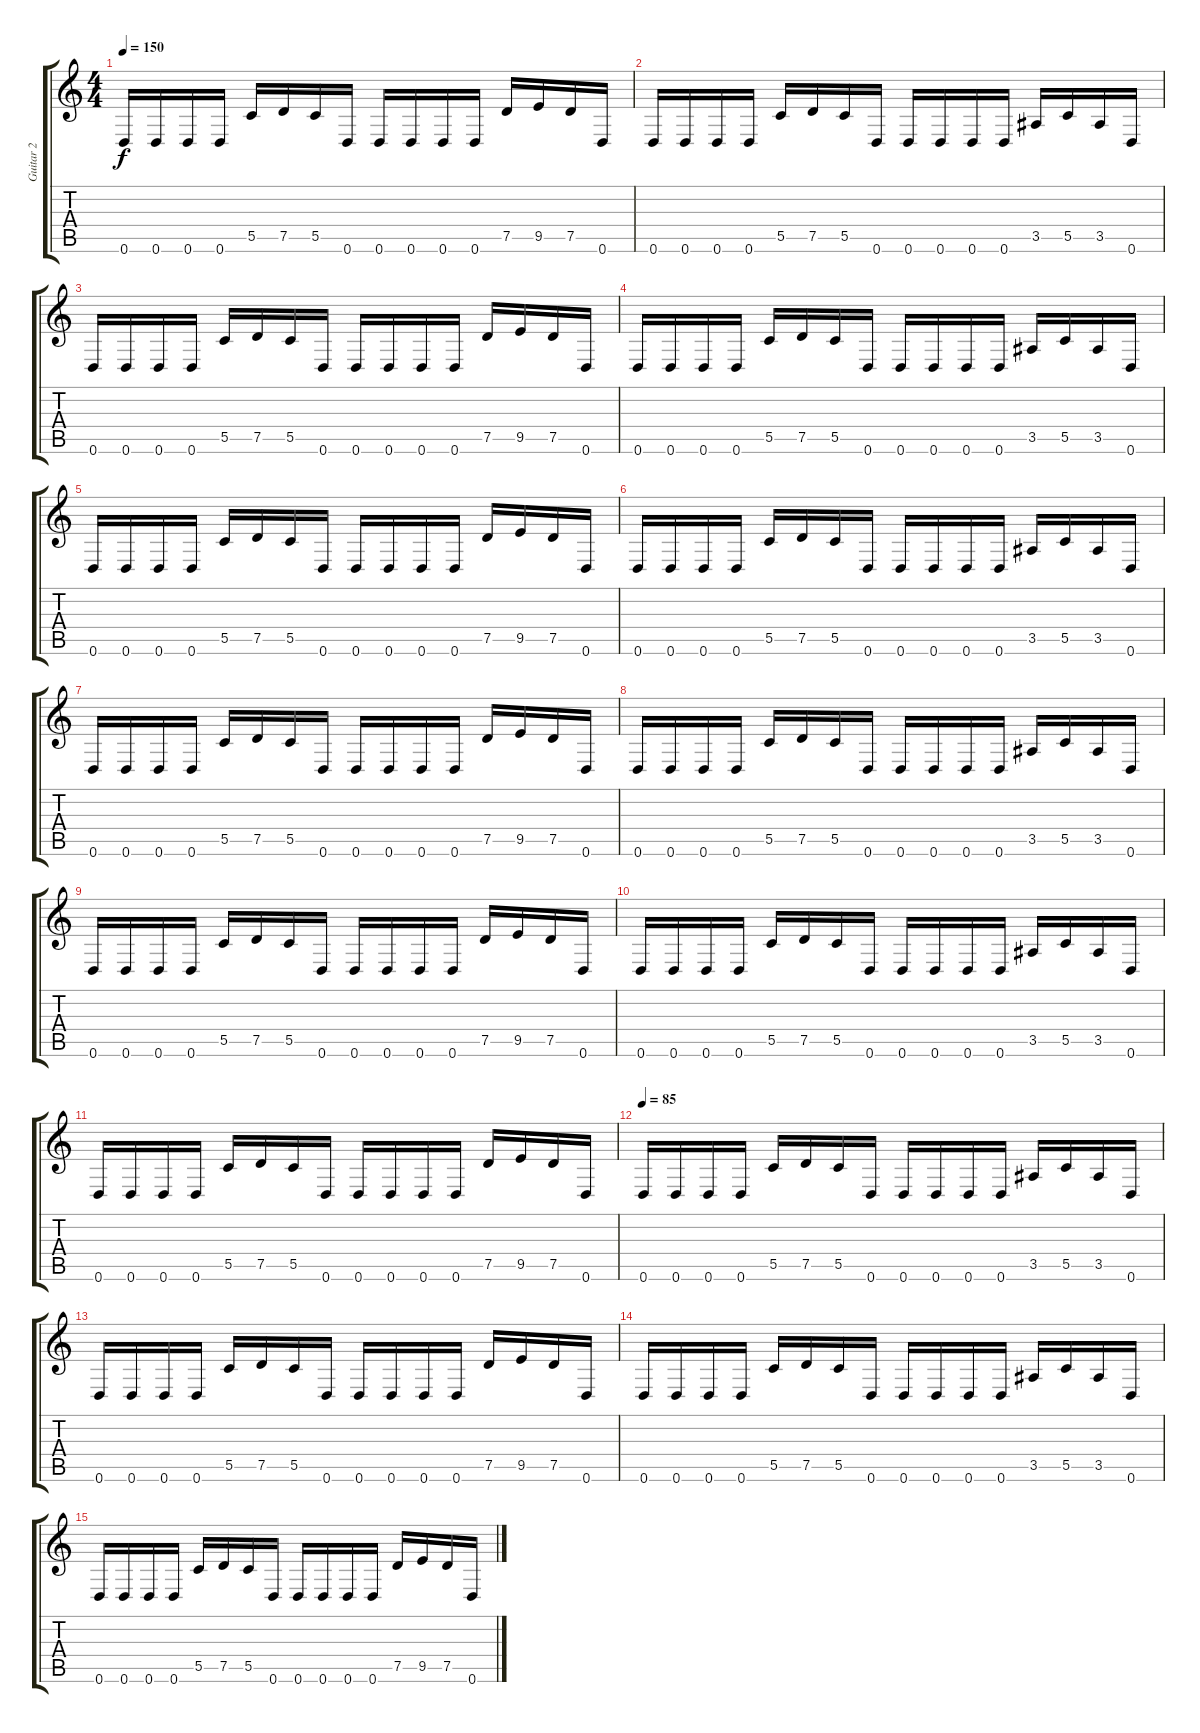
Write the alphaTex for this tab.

\track ("Guitar 2" "Guitar 2") {instrument distortionguitar}
\staff {score tabs}
\tuning (D4 A3 F3 C3 G2 D2) {hide}
\ts (4 4)
\tempo 150
\clef g2
\ks c
0.6.16{dy f} 0.6.16 0.6.16 0.6.16 5.5.16 7.5.16 5.5.16 0.6.16 0.6.16 0.6.16 0.6.16 0.6.16 7.5.16 9.5.16 7.5.16 0.6.16 |
0.6.16 0.6.16 0.6.16 0.6.16 5.5.16 7.5.16 5.5.16 0.6.16 0.6.16 0.6.16 0.6.16 0.6.16 3.5.16 5.5.16 3.5.16 0.6.16 |
0.6.16 0.6.16 0.6.16 0.6.16 5.5.16 7.5.16 5.5.16 0.6.16 0.6.16 0.6.16 0.6.16 0.6.16 7.5.16 9.5.16 7.5.16 0.6.16 |
0.6.16 0.6.16 0.6.16 0.6.16 5.5.16 7.5.16 5.5.16 0.6.16 0.6.16 0.6.16 0.6.16 0.6.16 3.5.16 5.5.16 3.5.16 0.6.16 |
0.6.16 0.6.16 0.6.16 0.6.16 5.5.16 7.5.16 5.5.16 0.6.16 0.6.16 0.6.16 0.6.16 0.6.16 7.5.16 9.5.16 7.5.16 0.6.16 |
0.6.16 0.6.16 0.6.16 0.6.16 5.5.16 7.5.16 5.5.16 0.6.16 0.6.16 0.6.16 0.6.16 0.6.16 3.5.16 5.5.16 3.5.16 0.6.16 |
0.6.16 0.6.16 0.6.16 0.6.16 5.5.16 7.5.16 5.5.16 0.6.16 0.6.16 0.6.16 0.6.16 0.6.16 7.5.16 9.5.16 7.5.16 0.6.16 |
0.6.16 0.6.16 0.6.16 0.6.16 5.5.16 7.5.16 5.5.16 0.6.16 0.6.16 0.6.16 0.6.16 0.6.16 3.5.16 5.5.16 3.5.16 0.6.16 |
0.6.16 0.6.16 0.6.16 0.6.16 5.5.16 7.5.16 5.5.16 0.6.16 0.6.16 0.6.16 0.6.16 0.6.16 7.5.16 9.5.16 7.5.16 0.6.16 |
0.6.16 0.6.16 0.6.16 0.6.16 5.5.16 7.5.16 5.5.16 0.6.16 0.6.16 0.6.16 0.6.16 0.6.16 3.5.16 5.5.16 3.5.16 0.6.16 |
0.6.16 0.6.16 0.6.16 0.6.16 5.5.16 7.5.16 5.5.16 0.6.16 0.6.16 0.6.16 0.6.16 0.6.16 7.5.16 9.5.16 7.5.16 0.6.16 |
\tempo 85
0.6.16 0.6.16 0.6.16 0.6.16 5.5.16 7.5.16 5.5.16 0.6.16 0.6.16 0.6.16 0.6.16 0.6.16 3.5.16 5.5.16 3.5.16 0.6.16 |
0.6.16 0.6.16 0.6.16 0.6.16 5.5.16 7.5.16 5.5.16 0.6.16 0.6.16 0.6.16 0.6.16 0.6.16 7.5.16 9.5.16 7.5.16 0.6.16 |
0.6.16 0.6.16 0.6.16 0.6.16 5.5.16 7.5.16 5.5.16 0.6.16 0.6.16 0.6.16 0.6.16 0.6.16 3.5.16 5.5.16 3.5.16 0.6.16 |
0.6.16 0.6.16 0.6.16 0.6.16 5.5.16 7.5.16 5.5.16 0.6.16 0.6.16 0.6.16 0.6.16 0.6.16 7.5.16 9.5.16 7.5.16 0.6.16
